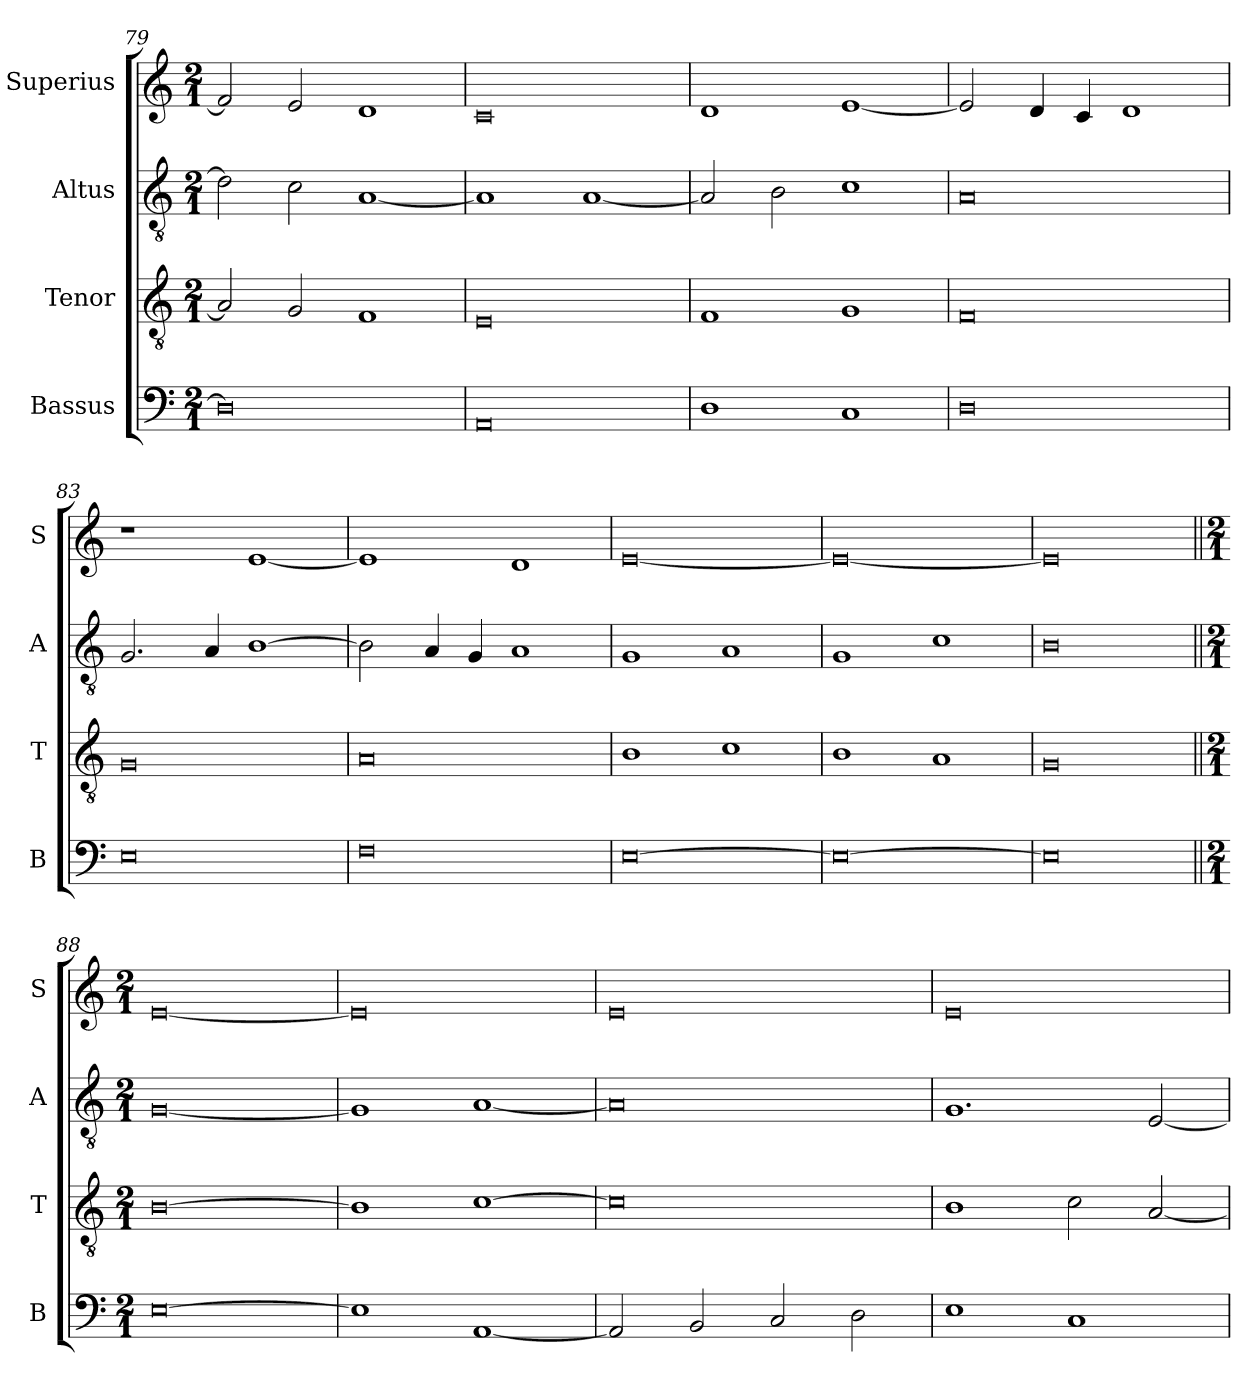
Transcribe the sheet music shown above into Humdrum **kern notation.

**kern	**kern	**kern	**kern
*part4	*part3	*part2	*part1
*staff4	*staff3	*staff2	*staff1
*I"Bassus	*I"Tenor	*I"Altus	*I"Superius
*I'B	*I'T	*I'A	*I'S
*clefF4	*clefGv2	*clefGv2	*clefG2
*k[]	*k[]	*k[]	*k[]
*M2/1	*M2/1	*M2/1	*M2/1
=79	=79	=79	=79
0D]	2A/]	2d\]	2f/]
.	2G/	2c\	2e/
.	1F	[1A	1d
=80	=80	=80	=80
0AA	0E	1A]	0c
.	.	[1A	.
=81	=81	=81	=81
1D	1F	2A/]	1d
.	.	2B\	.
1C	1G	1c	[1e
=82	=82	=82	=82
0D	0F	0A	2e/]
.	.	.	4d/
.	.	.	4c/
.	.	.	1d
=83	=83	=83	=83
0E	0G	2.G/	1r
.	.	4A/	.
.	.	[1B	[1e
=84	=84	=84	=84
0F	0A	2B\]	1e]
.	.	4A/	.
.	.	4G/	.
.	.	1A	1d
=85	=85	=85	=85
[0E	1B	1G	[0e
.	1c	1A	.
=86	=86	=86	=86
0E_	1B	1G	0e_
.	1A	1c	.
=87	=87	=87	=87
0E]	0G	0B	0e]
!!LO:LB:g=z
=88||	=88||	=88||	=88||
*k[]	*k[]	*k[]	*k[]
*M2/1	*M2/1	*M2/1	*M2/1
[0E	[0B	[0G	[0e
=89	=89	=89	=89
1E]	1B]	1G]	0e]
[1AA	[1c	[1A	.
=90	=90	=90	=90
2AA/]	0c]	0A]	0e
2BB/	.	.	.
2C/	.	.	.
2D\	.	.	.
=91	=91	=91	=91
1E	1B	1.G	0e
1C	2c\	.	.
.	[2A/	[2E/	.
=	=	=	=
*-	*-	*-	*-
